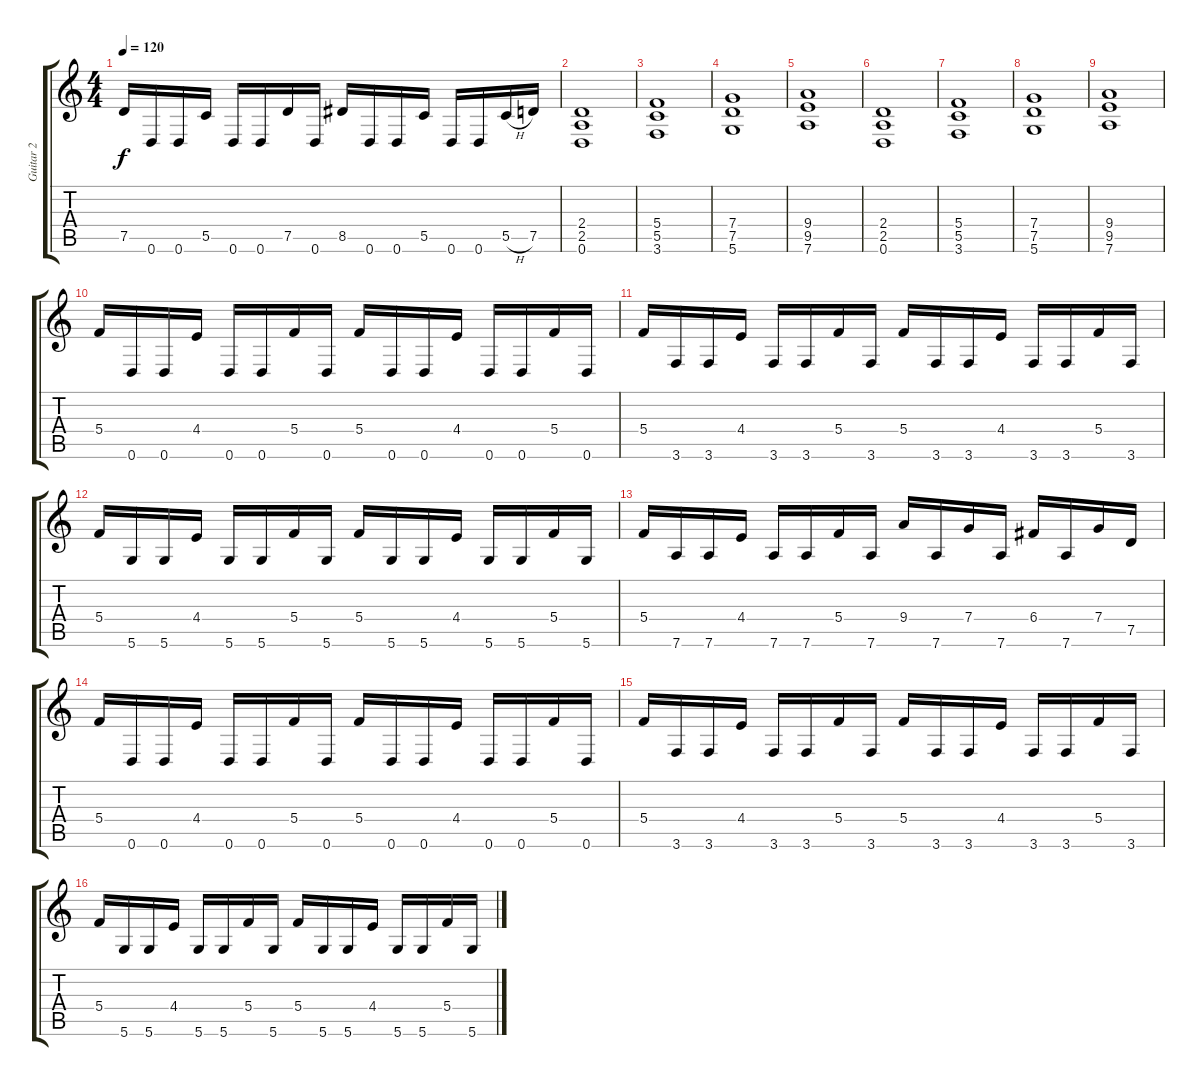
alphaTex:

\track ("Guitar 2" "Guitar 2") {instrument distortionguitar}
\staff {score tabs}
\tuning (D4 A3 F3 C3 G2 D2) {hide}
\ts (4 4)
\tempo 120
\clef g2
\ks c
7.5.16{dy f} 0.6.16 0.6.16 5.5.16 0.6.16 0.6.16 7.5.16 0.6.16 8.5.16 0.6.16 0.6.16 5.5.16 0.6.16 0.6.16 5.5{h}.16 7.5.16 |
(2.4 2.5 0.6).1 |
(5.4 5.5 3.6).1 |
(7.4 7.5 5.6).1 |
(9.4 9.5 7.6).1 |
(2.4 2.5 0.6).1 |
(5.4 5.5 3.6).1 |
(7.4 7.5 5.6).1 |
(9.4 9.5 7.6).1 |
5.4.16 0.6.16 0.6.16 4.4.16 0.6.16 0.6.16 5.4.16 0.6.16 5.4.16 0.6.16 0.6.16 4.4.16 0.6.16 0.6.16 5.4.16 0.6.16 |
5.4.16 3.6.16 3.6.16 4.4.16 3.6.16 3.6.16 5.4.16 3.6.16 5.4.16 3.6.16 3.6.16 4.4.16 3.6.16 3.6.16 5.4.16 3.6.16 |
5.4.16 5.6.16 5.6.16 4.4.16 5.6.16 5.6.16 5.4.16 5.6.16 5.4.16 5.6.16 5.6.16 4.4.16 5.6.16 5.6.16 5.4.16 5.6.16 |
5.4.16 7.6.16 7.6.16 4.4.16 7.6.16 7.6.16 5.4.16 7.6.16 9.4.16 7.6.16 7.4.16 7.6.16 6.4.16 7.6.16 7.4.16 7.5.16 |
5.4.16 0.6.16 0.6.16 4.4.16 0.6.16 0.6.16 5.4.16 0.6.16 5.4.16 0.6.16 0.6.16 4.4.16 0.6.16 0.6.16 5.4.16 0.6.16 |
5.4.16 3.6.16 3.6.16 4.4.16 3.6.16 3.6.16 5.4.16 3.6.16 5.4.16 3.6.16 3.6.16 4.4.16 3.6.16 3.6.16 5.4.16 3.6.16 |
5.4.16 5.6.16 5.6.16 4.4.16 5.6.16 5.6.16 5.4.16 5.6.16 5.4.16 5.6.16 5.6.16 4.4.16 5.6.16 5.6.16 5.4.16 5.6.16
